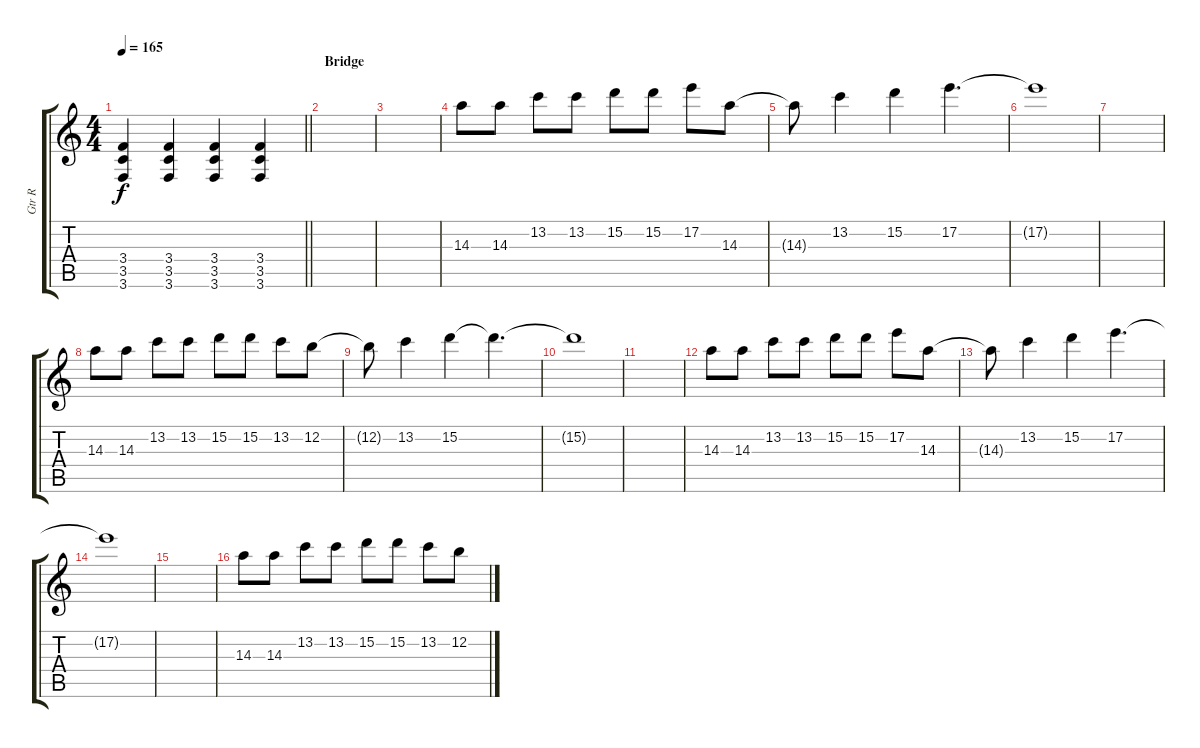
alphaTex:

\track ("Gtr R" "Gtr R") {instrument distortionguitar}
\staff {score tabs}
\tuning (E4 B3 G3 D3 A2 D2) {hide}
\ts (4 4)
\tempo 165
\clef g2
\barLineRight lightlight
\ks c
(3.4 3.5 3.6).4{dy f} (3.4 3.5 3.6).4 (3.4 3.5 3.6).4 (3.4 3.5 3.6).4 |
\section ("" "Bridge")
|
|
14.3.8{balance 16} 14.3.8 13.2.8 13.2.8 15.2.8 15.2.8 17.2.8 14.3.8 |
14.3{t}.8{balance 0} 13.2.4 15.2.4 17.2.4{d} |
17.2{t}.1{balance 16} |
|
14.3.8{balance 16} 14.3.8 13.2.8 13.2.8 15.2.8 15.2.8 13.2.8 12.2.8 |
12.2{t}.8{balance 0} 13.2.4 15.2.4 15.2{t}.4{d} |
15.2{t}.1{balance 16} |
|
14.3.8{balance 16} 14.3.8 13.2.8 13.2.8 15.2.8 15.2.8 17.2.8 14.3.8 |
14.3{t}.8{balance 0} 13.2.4 15.2.4 17.2.4{d} |
17.2{t}.1{balance 16} |
|
14.3.8{balance 12} 14.3.8 13.2.8 13.2.8 15.2.8 15.2.8 13.2.8 12.2.8
